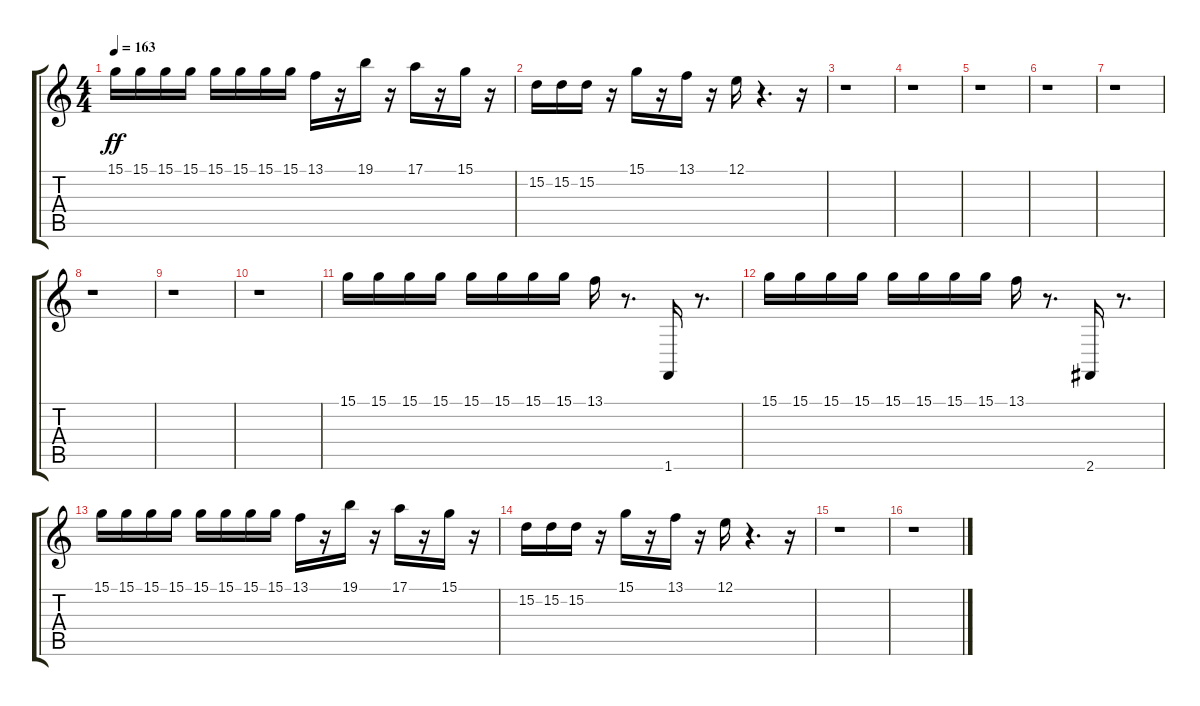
\track "" {instrument drawbarorgan}
\staff {score tabs}
\tuning (E4 B3 G3 D3 A2 E2) {hide}
\ts (4 4)
\tempo 163
\clef g2
\ks c
15.1.16{dy ff} 15.1.16 15.1.16 15.1.16 15.1.16 15.1.16 15.1.16 15.1.16 13.1.16 r.16 19.1.16 r.16 17.1.16 r.16 15.1.16 r.16 |
15.2.16 15.2.16 15.2.16 r.16 15.1.16 r.16 13.1.16 r.16 12.1.16 r.4{d} r.16 |
r.1 |
r.1 |
r.1 |
r.1 |
r.1 |
r.1 |
r.1 |
r.1 |
15.1.16 15.1.16 15.1.16 15.1.16 15.1.16 15.1.16 15.1.16 15.1.16 13.1.16 r.8{d} 1.6.16 r.8{d} |
15.1.16 15.1.16 15.1.16 15.1.16 15.1.16 15.1.16 15.1.16 15.1.16 13.1.16 r.8{d} 2.6.16 r.8{d} |
15.1.16 15.1.16 15.1.16 15.1.16 15.1.16 15.1.16 15.1.16 15.1.16 13.1.16 r.16 19.1.16 r.16 17.1.16 r.16 15.1.16 r.16 |
15.2.16 15.2.16 15.2.16 r.16 15.1.16 r.16 13.1.16 r.16 12.1.16 r.4{d} r.16 |
r.1 |
r.1
